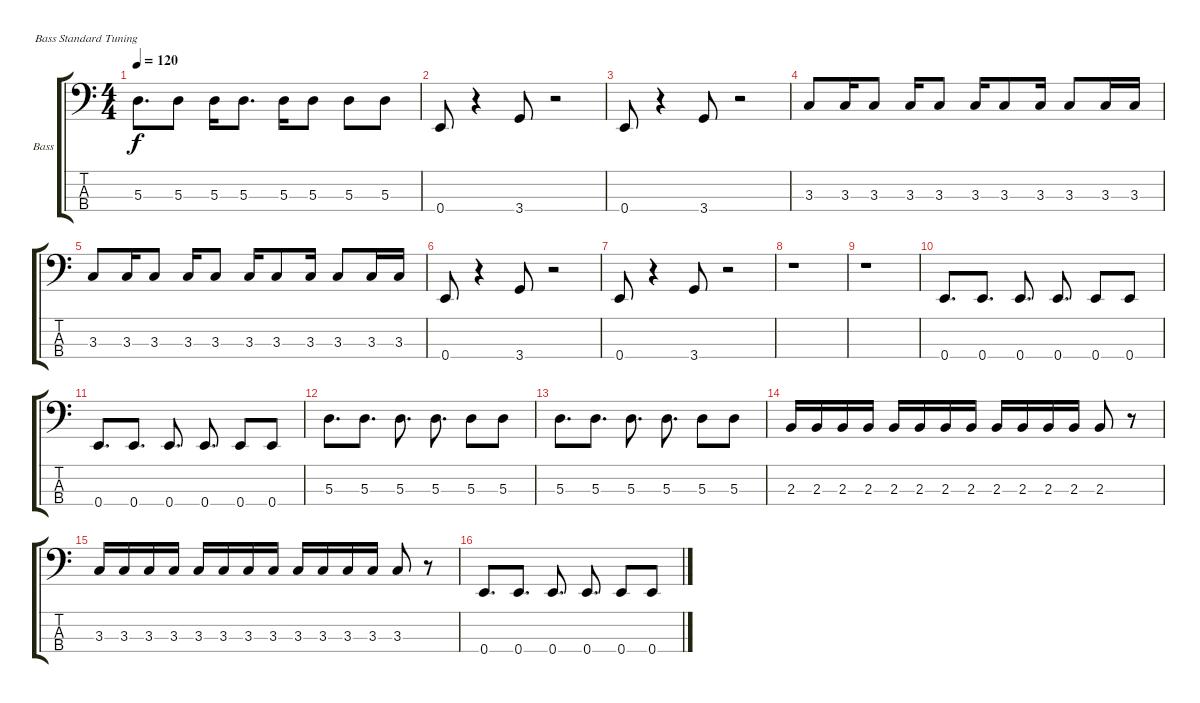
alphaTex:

\bracketExtendMode groupsimilarinstruments
\firstSystemTrackNameOrientation horizontal
\otherSystemsTrackNameOrientation horizontal
\track ("Bass" "Bass") {instrument electricbassfinger}
\staff {score tabs}
\tuning (G2 D2 A1 E1)
\ts (4 4)
\tempo 120
\clef f4
\scale
0.333333
\ks c
5.3.8{d dy f} 5.3.8 5.3.16 5.3.8{d} 5.3.16 5.3.8 5.3.8 5.3.8 |
\scale
0.333333 0.4.8 r.4 3.4.8 r.2 |
\scale
0.333333 0.4.8 r.4 3.4.8 r.2 |
\scale
0.333333 3.3.8 3.3.16 3.3.8 3.3.16 3.3.8 3.3.16 3.3.8 3.3.16 3.3.8 3.3.16 3.3.16 |
\scale
0.333333 3.3.8 3.3.16 3.3.8 3.3.16 3.3.8 3.3.16 3.3.8 3.3.16 3.3.8 3.3.16 3.3.16 |
\scale
0.333333 0.4.8 r.4 3.4.8 r.2 |
\scale
0.333333 0.4.8 r.4 3.4.8 r.2 |
\scale
0.333333 r.1 |
\scale
0.333333 r.1 |
\scale
0.333333 0.4.8{d} 0.4.8{d} 0.4.8{d} 0.4.8{d} 0.4.8 0.4.8 |
\scale
0.333333 0.4.8{d} 0.4.8{d} 0.4.8{d} 0.4.8{d} 0.4.8 0.4.8 |
\scale
0.333333 5.3.8{d} 5.3.8{d} 5.3.8{d} 5.3.8{d} 5.3.8 5.3.8 |
\scale
0.333333 5.3.8{d} 5.3.8{d} 5.3.8{d} 5.3.8{d} 5.3.8 5.3.8 |
\scale
0.333333 2.3.16 2.3.16 2.3.16 2.3.16 2.3.16 2.3.16 2.3.16 2.3.16 2.3.16 2.3.16 2.3.16 2.3.16 2.3.8 r.8 |
\scale
0.333333 3.3.16 3.3.16 3.3.16 3.3.16 3.3.16 3.3.16 3.3.16 3.3.16 3.3.16 3.3.16 3.3.16 3.3.16 3.3.8 r.8 |
\scale
0.333333 0.4.8{d} 0.4.8{d} 0.4.8{d} 0.4.8{d} 0.4.8 0.4.8
